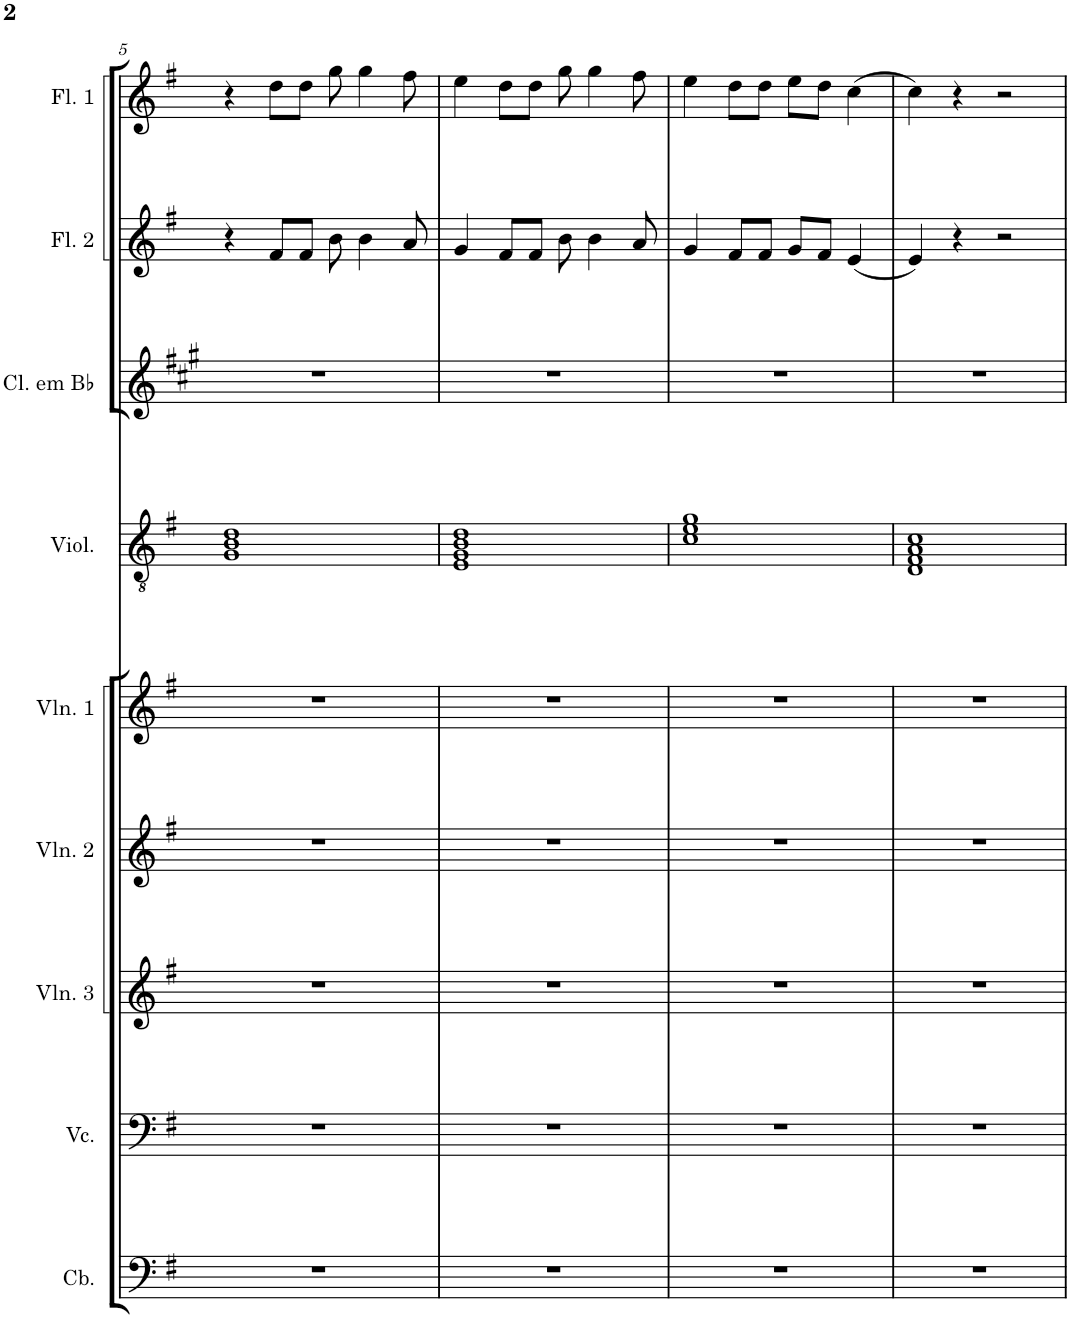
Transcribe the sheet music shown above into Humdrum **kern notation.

**kern	**kern	**kern	**kern	**kern	**kern	**kern	**kern	**kern
*part9	*part8	*part7	*part6	*part5	*part4	*part3	*part2	*part1
*staff9	*staff8	*staff7	*staff6	*staff5	*staff4	*staff3	*staff2	*staff1
*I"Contrabaixo	*I"Violoncelo	*I"Violino 3	*I"Violino 2	*I"Violino 1	*I"Violão acústico	*I"Clarinete em Bb	*I"Flauta 2	*I"Flauta 1
*I'Cb.	*I'Vc.	*I'Vln. 3	*I'Vln. 2	*I'Vln. 1	*I'Viol.	*I'Cl. em Bb	*I'Fl. 2	*I'Fl. 1
!!LO:PB:g=z
*clefF4	*clefF4	*clefG2	*clefG2	*clefG2	*clefGv2	*clefG2	*clefG2	*clefG2
*Trd7c12	*	*	*	*	*	*Trd1c2	*	*
*k[f#]	*k[f#]	*k[f#]	*k[f#]	*k[f#]	*k[f#]	*k[f#c#g#]	*k[f#]	*k[f#]
*M4/4	*M4/4	*M4/4	*M4/4	*M4/4	*M4/4	*M4/4	*M4/4	*M4/4
=5	=5	=5	=5	=5	=5	=5	=5	=5
1r	1r	1r	1r	1r	1G 1B 1d	1r	4r	4r
.	.	.	.	.	.	.	8f#/L	8dd\L
.	.	.	.	.	.	.	8f#/J	8dd\J
.	.	.	.	.	.	.	8b\	8gg\
.	.	.	.	.	.	.	4b\	4gg\
.	.	.	.	.	.	.	8a/	8ff#\
=6	=6	=6	=6	=6	=6	=6	=6	=6
1r	1r	1r	1r	1r	1E 1G 1B 1d	1r	4g/	4ee\
.	.	.	.	.	.	.	8f#/L	8dd\L
.	.	.	.	.	.	.	8f#/J	8dd\J
.	.	.	.	.	.	.	8b\	8gg\
.	.	.	.	.	.	.	4b\	4gg\
.	.	.	.	.	.	.	8a/	8ff#\
=7	=7	=7	=7	=7	=7	=7	=7	=7
1r	1r	1r	1r	1r	1c 1e 1g	1r	4g/	4ee\
.	.	.	.	.	.	.	8f#/L	8dd\L
.	.	.	.	.	.	.	8f#/J	8dd\J
.	.	.	.	.	.	.	8g/L	8ee\L
.	.	.	.	.	.	.	8f#/J	8dd\J
.	.	.	.	.	.	.	(4e/	(4cc\
=8	=8	=8	=8	=8	=8	=8	=8	=8
1r	1r	1r	1r	1r	1D 1F# 1A 1c	1r	4e/)	4cc\)
.	.	.	.	.	.	.	4r	4r
.	.	.	.	.	.	.	2r	2r
=	=	=	=	=	=	=	=	=
*-	*-	*-	*-	*-	*-	*-	*-	*-
